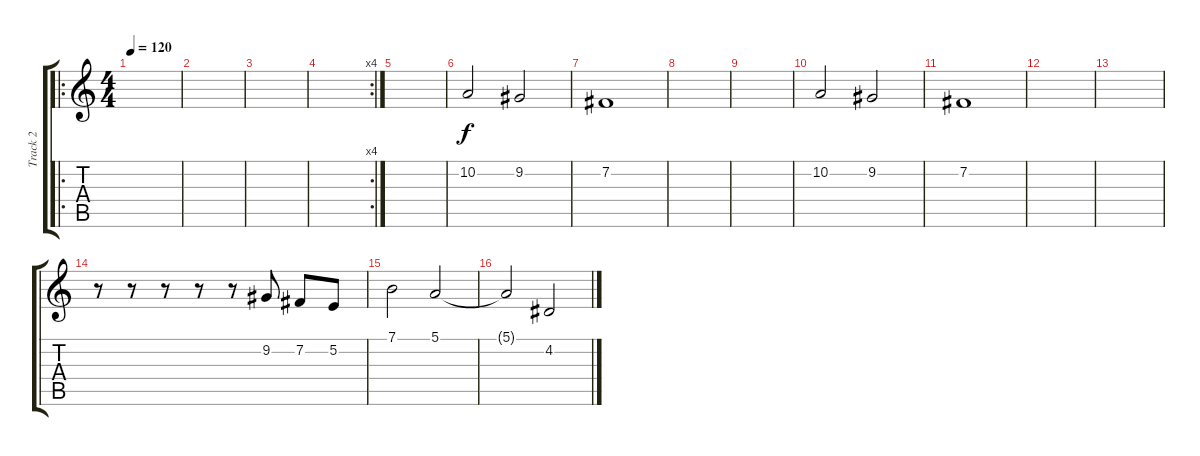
\track ("Track 2" "Track 2") {instrument brightacousticpiano}
\staff {score tabs}
\tuning (E4 B3 G3 D3 A2 E2) {hide}
\ro
\ts (4 4)
\tempo 120
\clef g2
\ks c
|
|
|
\rc 4
|
|
10.2.2 9.2.2 |
7.2.1 |
|
|
10.2.2 9.2.2 |
7.2.1 |
|
|
r.8 r.8 r.8 r.8 r.8 9.2.8 7.2.8 5.2.8 |
7.1.2 5.1.2 |
5.1{t}.2 4.2.2
